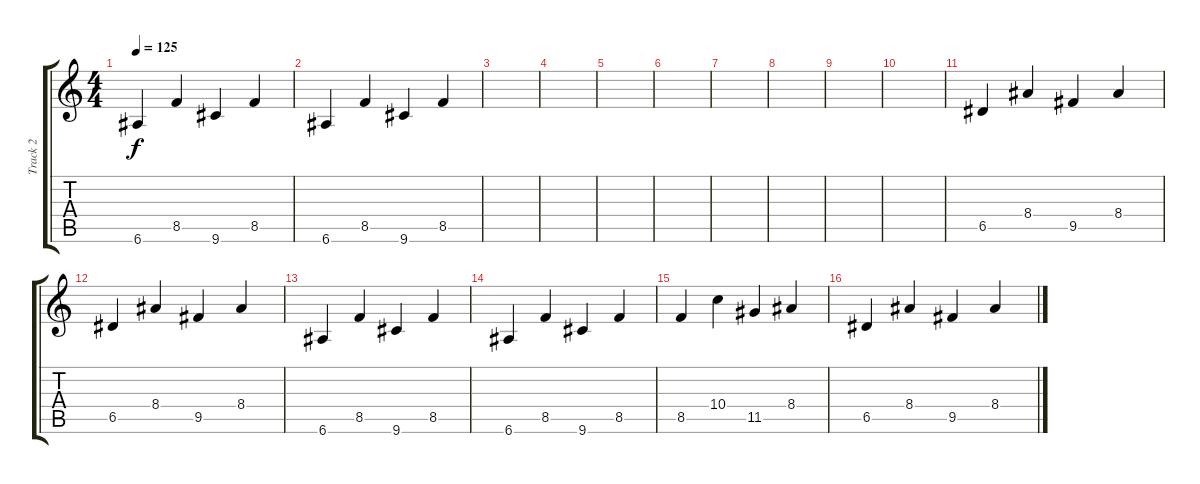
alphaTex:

\track ("Track 2" "Track 2") {instrument electricguitarmuted}
\staff {score tabs}
\tuning (E4 B3 G3 D3 A2 E2) {hide}
\ts (4 4)
\tempo 125
\clef g2
\ks c
6.6.4{dy f} 8.5.4 9.6.4 8.5.4 |
6.6.4 8.5.4 9.6.4 8.5.4 |
|
|
|
|
|
|
|
|
6.5.4 8.4.4 9.5.4 8.4.4 |
6.5.4 8.4.4 9.5.4 8.4.4 |
6.6.4 8.5.4 9.6.4 8.5.4 |
6.6.4 8.5.4 9.6.4 8.5.4 |
8.5.4 10.4.4 11.5.4 8.4.4 |
6.5.4 8.4.4 9.5.4 8.4.4
